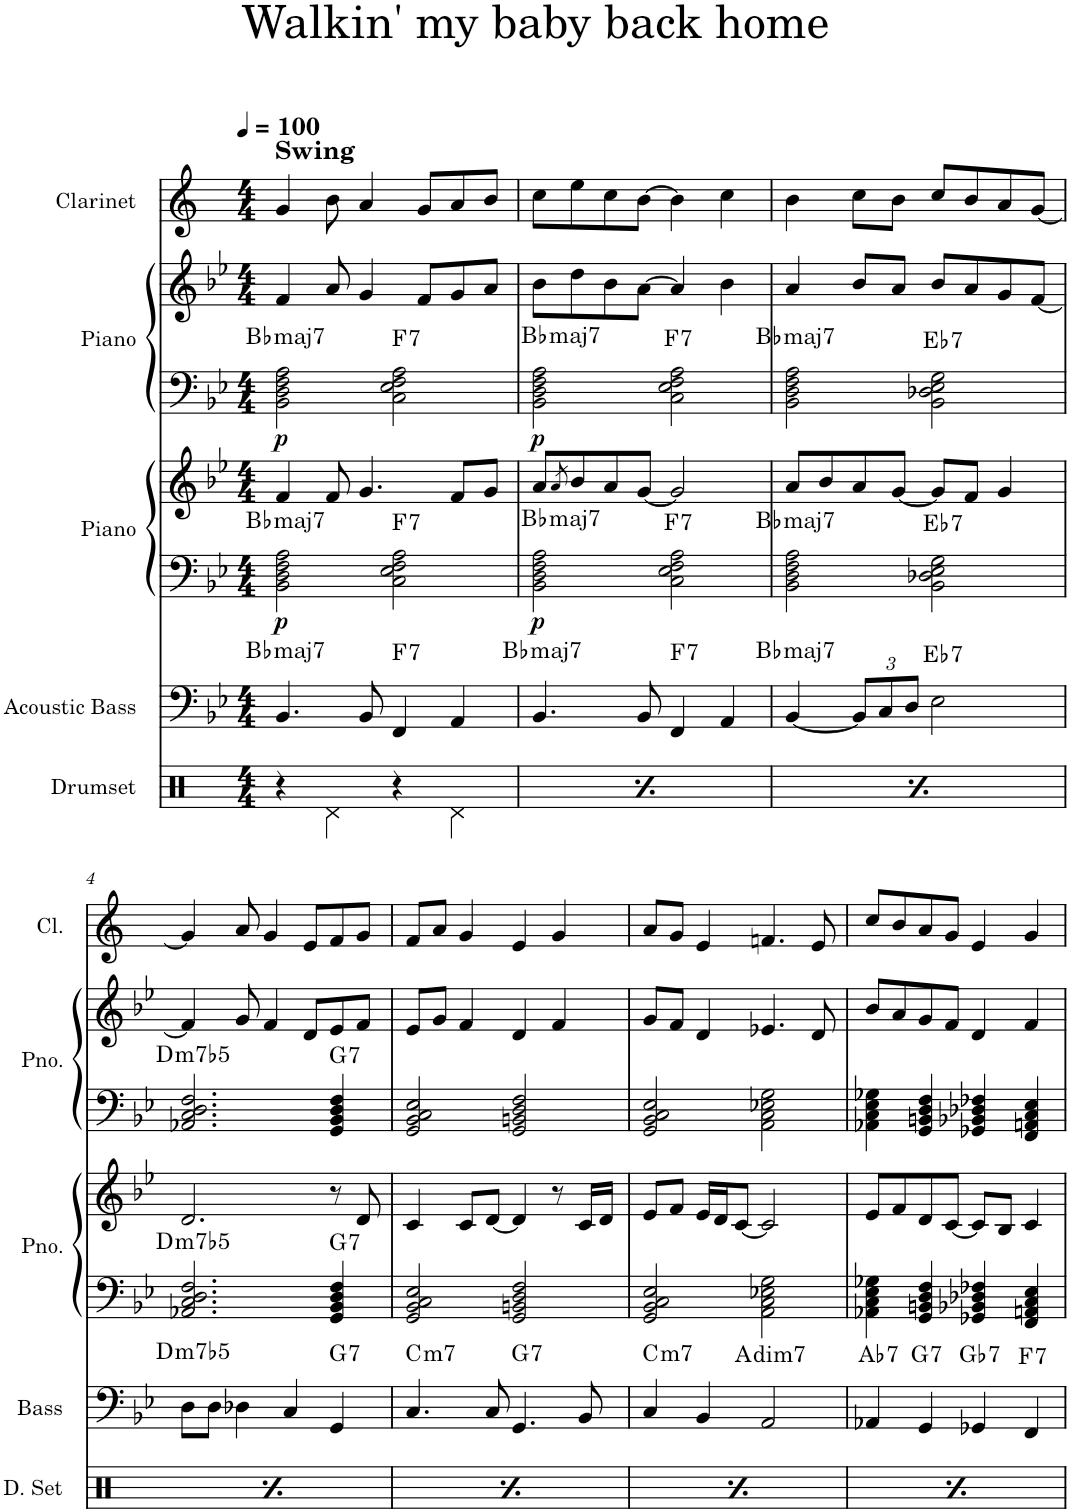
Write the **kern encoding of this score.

**kern	**kern	**harte	**kern	**kern	**dynam	**harte	**kern	**kern	**dynam	**harte	**kern
*part5	*part4	*part4	*part3	*part3	*part3	*part3	*part2	*part2	*part2	*part2	*part1
*staff7	*staff6	*	*staff5	*staff4	*staff4/5	*	*staff3	*staff2	*staff2/3	*	*staff1
*I"Drumset	*I"Acoustic Bass	*	*I"Piano	*	*	*	*I"Piano	*	*	*	*I"Clarinet
*I'D. Set	*I'Bass	*	*I'Pno.	*	*	*	*I'Pno.	*	*	*	*I'Cl.
*clefX	*clefF4	*	*clefF4	*clefG2	*	*	*clefF4	*clefG2	*	*	*clefG2
*	*ITrd7c12	*	*	*	*	*	*	*	*	*	*ITrd1c2
*k[]	*k[b-e-]	*	*k[b-e-]	*k[b-e-]	*	*	*k[b-e-]	*k[b-e-]	*	*	*k[]
*M4/4	*M4/4	*	*M4/4	*M4/4	*	*	*M4/4	*M4/4	*	*	*M4/4
*MM100	*MM100	*	*MM100	*MM100	*	*	*MM100	*MM100	*	*	*MM100
=1	=1	=1	=1	=1	=1	=1	=1	=1	=1	=1	=1
!	!	!	!	!	!	!	!	!	!	!	!LO:TX:a:B:t=Swing
!	!	!LO:H:kt=maj7	!	!	!LO:DY:b=2	!LO:H:kt=maj7	!	!	!LO:DY:b=2	!LO:H:kt=maj7	!
*	*	*	*	*^	*	*	*	*^	*	*	*
4r	4.BB-/	Bb:maj7	2BB-\ 2D\ 2F\ 2A\	4f/	2ryy	p	Bb:maj7	2BB-\ 2D\ 2F\ 2A\	4f/	2ryy	p	Bb:maj7	4g/
4Rd\	.	.	.	8f/	.	.	.	.	8a/	.	.	.	8b\
.	8BB-/	.	.	4.g/	.	.	.	.	4g/	.	.	.	4a/
!	!	!LO:H:kt=7	!	!	!	!	!LO:H:kt=7	!	!	!	!	!LO:H:kt=7	!
4r	4FF/	F:7	2C\ 2E-\ 2F\ 2A\	.	2ryy	.	F:7	2C\ 2E-\ 2F\ 2A\	.	2ryy	.	F:7	.
.	.	.	.	.	.	.	.	.	8f/L	.	.	.	8g/L
4Rd\	4AA/	.	.	8f/L	.	.	.	.	8g/	.	.	.	8a/
.	.	.	.	8g/J	.	.	.	.	8a/J	.	.	.	8b/J
=2	=2	=2	=2	=2	=2	=2	=2	=2	=2	=2	=2	=2	=2
!	!	!LO:H:kt=maj7	!	!	!	!LO:DY:b=2	!LO:H:kt=maj7	!	!	!	!LO:DY:b=2	!LO:H:kt=maj7	!
*	*	*	*	*v	*v	*	*	*	*v	*v	*	*	*
4r	4.BB-/	Bb:maj7	2BB-\ 2D\ 2F\ 2A\	8a/L	p	Bb:maj7	2BB-\ 2D\ 2F\ 2A\	8b-\L	p	Bb:maj7	8cc\L
.	.	.	.	8qa/	.	.	.	.	.	.	.
.	.	.	.	8b-/	.	.	.	8dd\	.	.	8ee\
4Rd\	.	.	.	8a/	.	.	.	8b-\	.	.	8cc\
.	8BB-/	.	.	[8g/J	.	.	.	[8a\J	.	.	[8b\J
!	!	!LO:H:kt=7	!	!	!	!LO:H:kt=7	!	!	!	!LO:H:kt=7	!
4r	4FF/	F:7	2C\ 2E-\ 2F\ 2A\	2g/]	.	F:7	2C\ 2E-\ 2F\ 2A\	4a/]	.	F:7	4b\]
4Rd\	4AA/	.	.	.	.	.	.	4b-\	.	.	4cc\
=3	=3	=3	=3	=3	=3	=3	=3	=3	=3	=3	=3
!	!	!LO:H:kt=maj7	!	!	!	!LO:H:kt=maj7	!	!	!	!LO:H:kt=maj7	!
4r	[4BB-/	Bb:maj7	2BB-\ 2D\ 2F\ 2A\	8a/L	.	Bb:maj7	2BB-\ 2D\ 2F\ 2A\	4a/	.	Bb:maj7	4b\
.	.	.	.	8b-/	.	.	.	.	.	.	.
*	*Xbrackettup	*	*	*	*	*	*	*	*	*	*
4Rd\	12BB-/L]	.	.	8a/	.	.	.	8b-/L	.	.	8cc\L
.	12C/	.	.	.	.	.	.	.	.	.	.
.	.	.	.	[8g/J	.	.	.	8a/J	.	.	8b\J
.	12D/J	.	.	.	.	.	.	.	.	.	.
!	!	!LO:H:kt=7	!	!	!	!LO:H:kt=7	!	!	!	!LO:H:kt=7	!
4r	2E-\	Eb:7	2BB-\ 2D-X\ 2E-\ 2G\	8g/L]	.	Eb:7	2BB-\ 2D-X\ 2E-\ 2G\	8b-/L	.	Eb:7	8cc/L
.	.	.	.	8f/J	.	.	.	8a/	.	.	8b/
4Rd\	.	.	.	4g/	.	.	.	8g/	.	.	8a/
.	.	.	.	.	.	.	.	[8f/J	.	.	[8g/J
!!LO:LB:g=z
=4	=4	=4	=4	=4	=4	=4	=4	=4	=4	=4	=4
!	!	!LO:H:kt=m7b5	!	!	!	!LO:H:kt=m7b5	!	!	!	!LO:H:kt=m7b5	!
4r	8D\L	D:hdim7	2.AA-X/ 2.C/ 2.D/ 2.F/	2.d/	.	D:hdim7	2.AA-X/ 2.C/ 2.D/ 2.F/	4f/]	.	D:hdim7	4g/]
.	8D\J	.	.	.	.	.	.	.	.	.	.
4Rd\	4D-X\	.	.	.	.	.	.	8g/	.	.	8a/
.	.	.	.	.	.	.	.	4f/	.	.	4g/
4r	4C/	.	.	.	.	.	.	.	.	.	.
.	.	.	.	.	.	.	.	8d/L	.	.	8e/L
!	!	!LO:H:kt=7	!	!	!	!LO:H:kt=7	!	!	!	!LO:H:kt=7	!
4Rd\	4GG/	G:7	4GG/ 4BB-/ 4D/ 4F/	8r	.	G:7	4GG/ 4BB-/ 4D/ 4F/	8e-/	.	G:7	8f/
.	.	.	.	8d/	.	.	.	8f/J	.	.	8g/J
=5	=5	=5	=5	=5	=5	=5	=5	=5	=5	=5	=5
!	!	!LO:H:kt=m7	!	!	!	!	!	!	!	!	!
4r	4.C/	C:min7	2GG/ 2BB-/ 2C/ 2E-/	4c/	.	.	2GG/ 2BB-/ 2C/ 2E-/	8e-/L	.	.	8f/L
.	.	.	.	.	.	.	.	8g/J	.	.	8a/J
4Rd\	.	.	.	8c/L	.	.	.	4f/	.	.	4g/
.	8C/	.	.	[8d/J	.	.	.	.	.	.	.
!	!	!LO:H:kt=7	!	!	!	!	!	!	!	!	!
4r	4.GG/	G:7	2GG/ 2BBn/ 2D/ 2F/	4d/]	.	.	2GG/ 2BBn/ 2D/ 2F/	4d/	.	.	4e/
4Rd\	.	.	.	8r	.	.	.	4f/	.	.	4g/
.	8BB-/	.	.	16c/LL	.	.	.	.	.	.	.
.	.	.	.	16d/JJ	.	.	.	.	.	.	.
=6	=6	=6	=6	=6	=6	=6	=6	=6	=6	=6	=6
!	!	!LO:H:kt=m7	!	!	!	!	!	!	!	!	!
4r	4C/	C:min7	2GG/ 2BB-/ 2C/ 2E-/	8e-/L	.	.	2GG/ 2BB-/ 2C/ 2E-/	8g/L	.	.	8a/L
.	.	.	.	8f/J	.	.	.	8f/J	.	.	8g/J
4Rd\	4BB-/	.	.	16e-/LL	.	.	.	4d/	.	.	4e/
.	.	.	.	16d/J	.	.	.	.	.	.	.
.	.	.	.	[8c/J	.	.	.	.	.	.	.
!	!	!LO:H:kt=dim7	!	!	!	!	!	!	!	!	!
4r	2AA/	A:dim7	2AA\ 2C\ 2E-X\ 2G\	2c/]	.	.	2AA\ 2C\ 2E-X\ 2G\	4.e-X/	.	.	4.fn/
4Rd\	.	.	.	.	.	.	.	.	.	.	.
.	.	.	.	.	.	.	.	8d/	.	.	8e/
=7	=7	=7	=7	=7	=7	=7	=7	=7	=7	=7	=7
!	!	!LO:H:kt=7	!	!	!	!	!	!	!	!	!
4r	4AA-X/	Ab:7	4AA-X\ 4C\ 4E-\ 4G-X\	8e-/L	.	.	4AA-X\ 4C\ 4E-\ 4G-X\	8b-/L	.	.	8cc/L
.	.	.	.	8f/	.	.	.	8a/	.	.	8b/
!	!	!LO:H:kt=7	!	!	!	!	!	!	!	!	!
4Rd\	4GG/	G:7	4GG/ 4BBn/ 4D/ 4F/	8d/	.	.	4GG/ 4BBn/ 4D/ 4F/	8g/	.	.	8a/
.	.	.	.	[8c/J	.	.	.	8f/J	.	.	8g/J
!	!	!LO:H:kt=7	!	!	!	!	!	!	!	!	!
4r	4GG-X/	Gb:7	4GG-X/ 4BB-X/ 4D-X/ 4F-X/	8c/L]	.	.	4GG-X/ 4BB-X/ 4D-X/ 4F-X/	4d/	.	.	4e/
.	.	.	.	8B-/J	.	.	.	.	.	.	.
!	!	!LO:H:kt=7	!	!	!	!	!	!	!	!	!
4Rd\	4FF/	F:7	4FF/ 4AAn/ 4C/ 4E-/	4c/	.	.	4FF/ 4AAn/ 4C/ 4E-/	4f/	.	.	4g/
=	=	=	=	=	=	=	=	=	=	=	=
*-	*-	*-	*-	*-	*-	*-	*-	*-	*-	*-	*-
